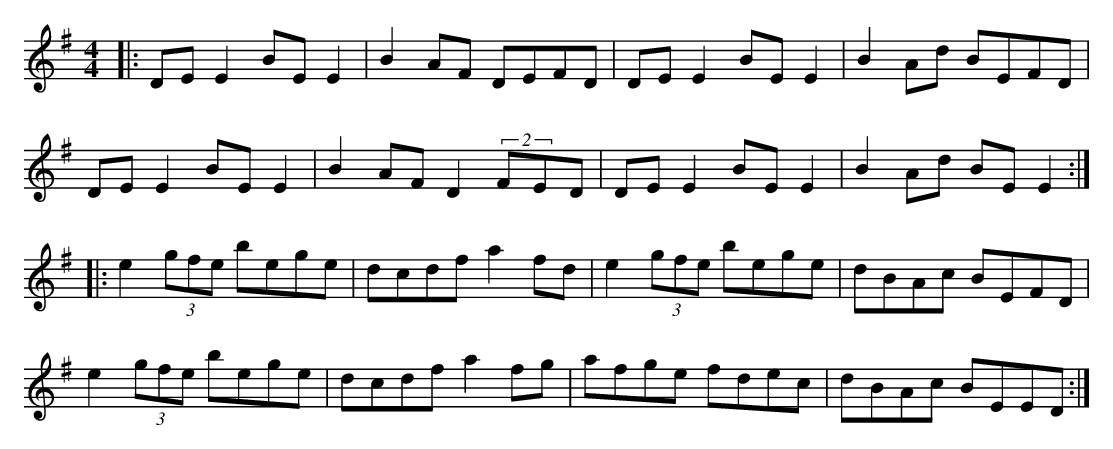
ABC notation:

X:1
M:4/4
K:Emin
|:DE E2 BE E2|B2 AF DEFD|DE E2 BE E2|B2 Ad BEFD|
DE E2 BE E2|B2 AF D2 (2FED|DE E2 BE E2|B2 Ad BE E2:|
|:e2 (3gfe bege|dcdf a2 fd|e2 (3gfe bege|dBAc BEFD|
e2 (3gfe bege|dcdf a2 fg|afge fdec|dBAc BEED:|
